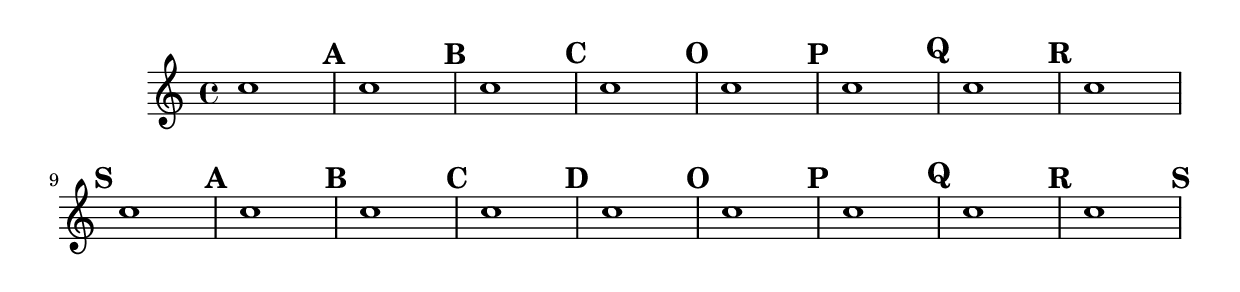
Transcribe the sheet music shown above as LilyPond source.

%% Do not edit this file; it is auto-generated from LSR http://lsr.dsi.unimi.it
%% This file is in the public domain.
\version "2.11.49"

\header {
  lsrtags = "rhythms"

  texidoc = "
This snippet demonstrates how to obtain automatic ordered rehearsal
marks, but from the letter or number you want.

"
  doctitle = "Forcing rehearsal marks to start from a given letter or number"
} % begin verbatim
\relative c''{
  c1 \mark \default
  c1 \mark \default
  c1 \mark \default
  c1 \mark #14
  c1 \mark \default
  c1 \mark \default
  c1 \mark \default
  c1 \mark \default
  \break
  \set Score.markFormatter = #format-mark-numbers
  c1 \mark #1
  c1 \mark \default
  c1 \mark \default
  c1 \mark \default
  c1 \mark #14
  c1 \mark \default
  c1 \mark \default
  c1 \mark \default
  c1 \mark \default
}
